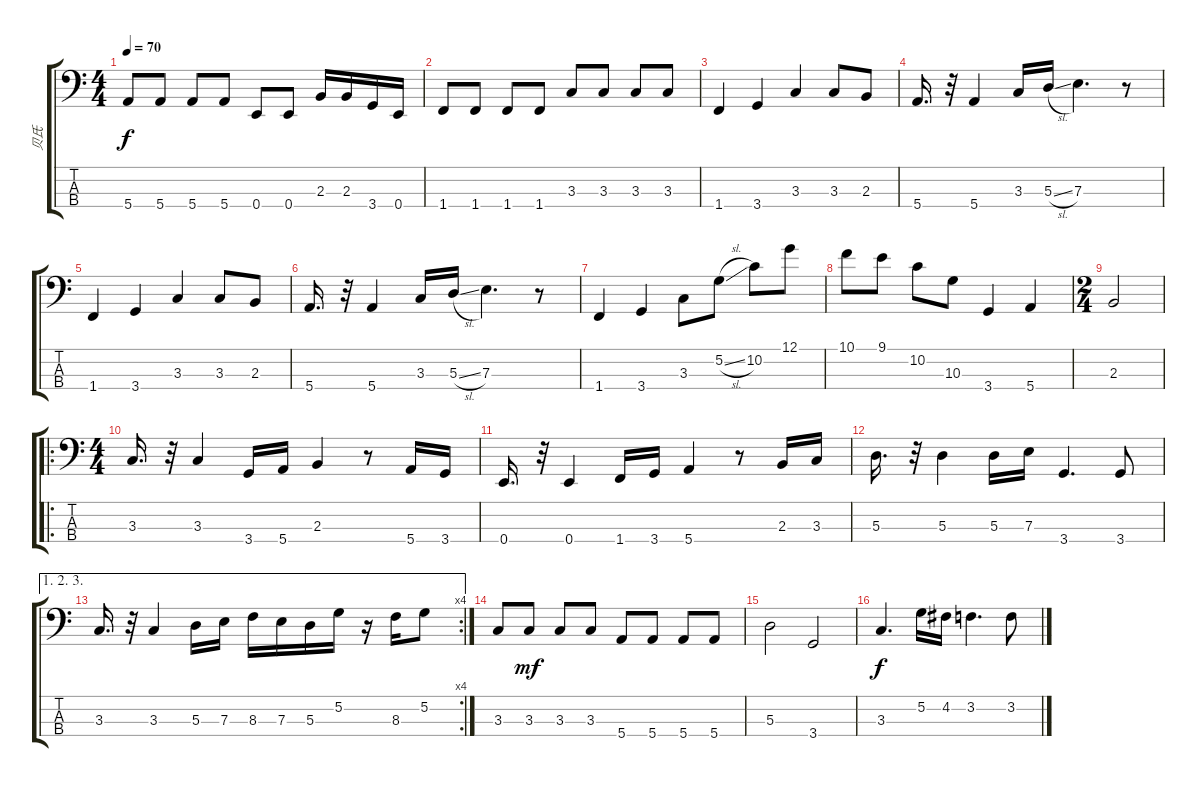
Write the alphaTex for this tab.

\track ("贝氏" "贝氏") {instrument electricbassfinger}
\staff {score tabs}
\tuning (G2 D2 A1 E1) {hide}
\ts (4 4)
\tempo 70
\clef f4
\ks c
5.4.8{dy f} 5.4.8 5.4.8 5.4.8 0.4.8 0.4.8 2.3.16 2.3.16 3.4.16 0.4.16 |
1.4.8 1.4.8 1.4.8 1.4.8 3.3.8 3.3.8 3.3.8 3.3.8 |
1.4.4 3.4.4 3.3.4 3.3.8 2.3.8 |
5.4.16{d} r.32 5.4.4 3.3.16 5.3{sl}.16 7.3.4{d} r.8 |
1.4.4 3.4.4 3.3.4 3.3.8 2.3.8 |
5.4.16{d} r.32 5.4.4 3.3.16 5.3{sl}.16 7.3.4{d} r.8 |
1.4.4 3.4.4 3.3.8 5.2{sl}.8 10.2.8 12.1.8 |
10.1.8 9.1.8 10.2.8 10.3.8 3.4.4 5.4.4 |
\ts (2 4)
2.3.2 |
\ro
\ts (4 4)
3.3.16{d} r.32 3.3.4 3.4.16 5.4.16 2.3.4 r.8 5.4.16 3.4.16 |
0.4.16{d} r.32 0.4.4 1.4.16 3.4.16 5.4.4 r.8 2.3.16 3.3.16 |
5.3.16{d} r.32 5.3.4 5.3.16 7.3.16 3.4.4{d} 3.4.8 |
\ae (1 2 3)
\rc 4
3.3.16{d} r.32 3.3.4 5.3.16 7.3.16 8.3.16 7.3.16 5.3.16 5.2.16 r.16 8.3.16 5.2.8 |
3.3.8 3.3.8{dy mf} 3.3.8 3.3.8 5.4.8 5.4.8 5.4.8 5.4.8 |
5.3.2 3.4.2 |
3.3.4{d dy f} 5.2.16 4.2.16 3.2.4{d} 3.2.8
